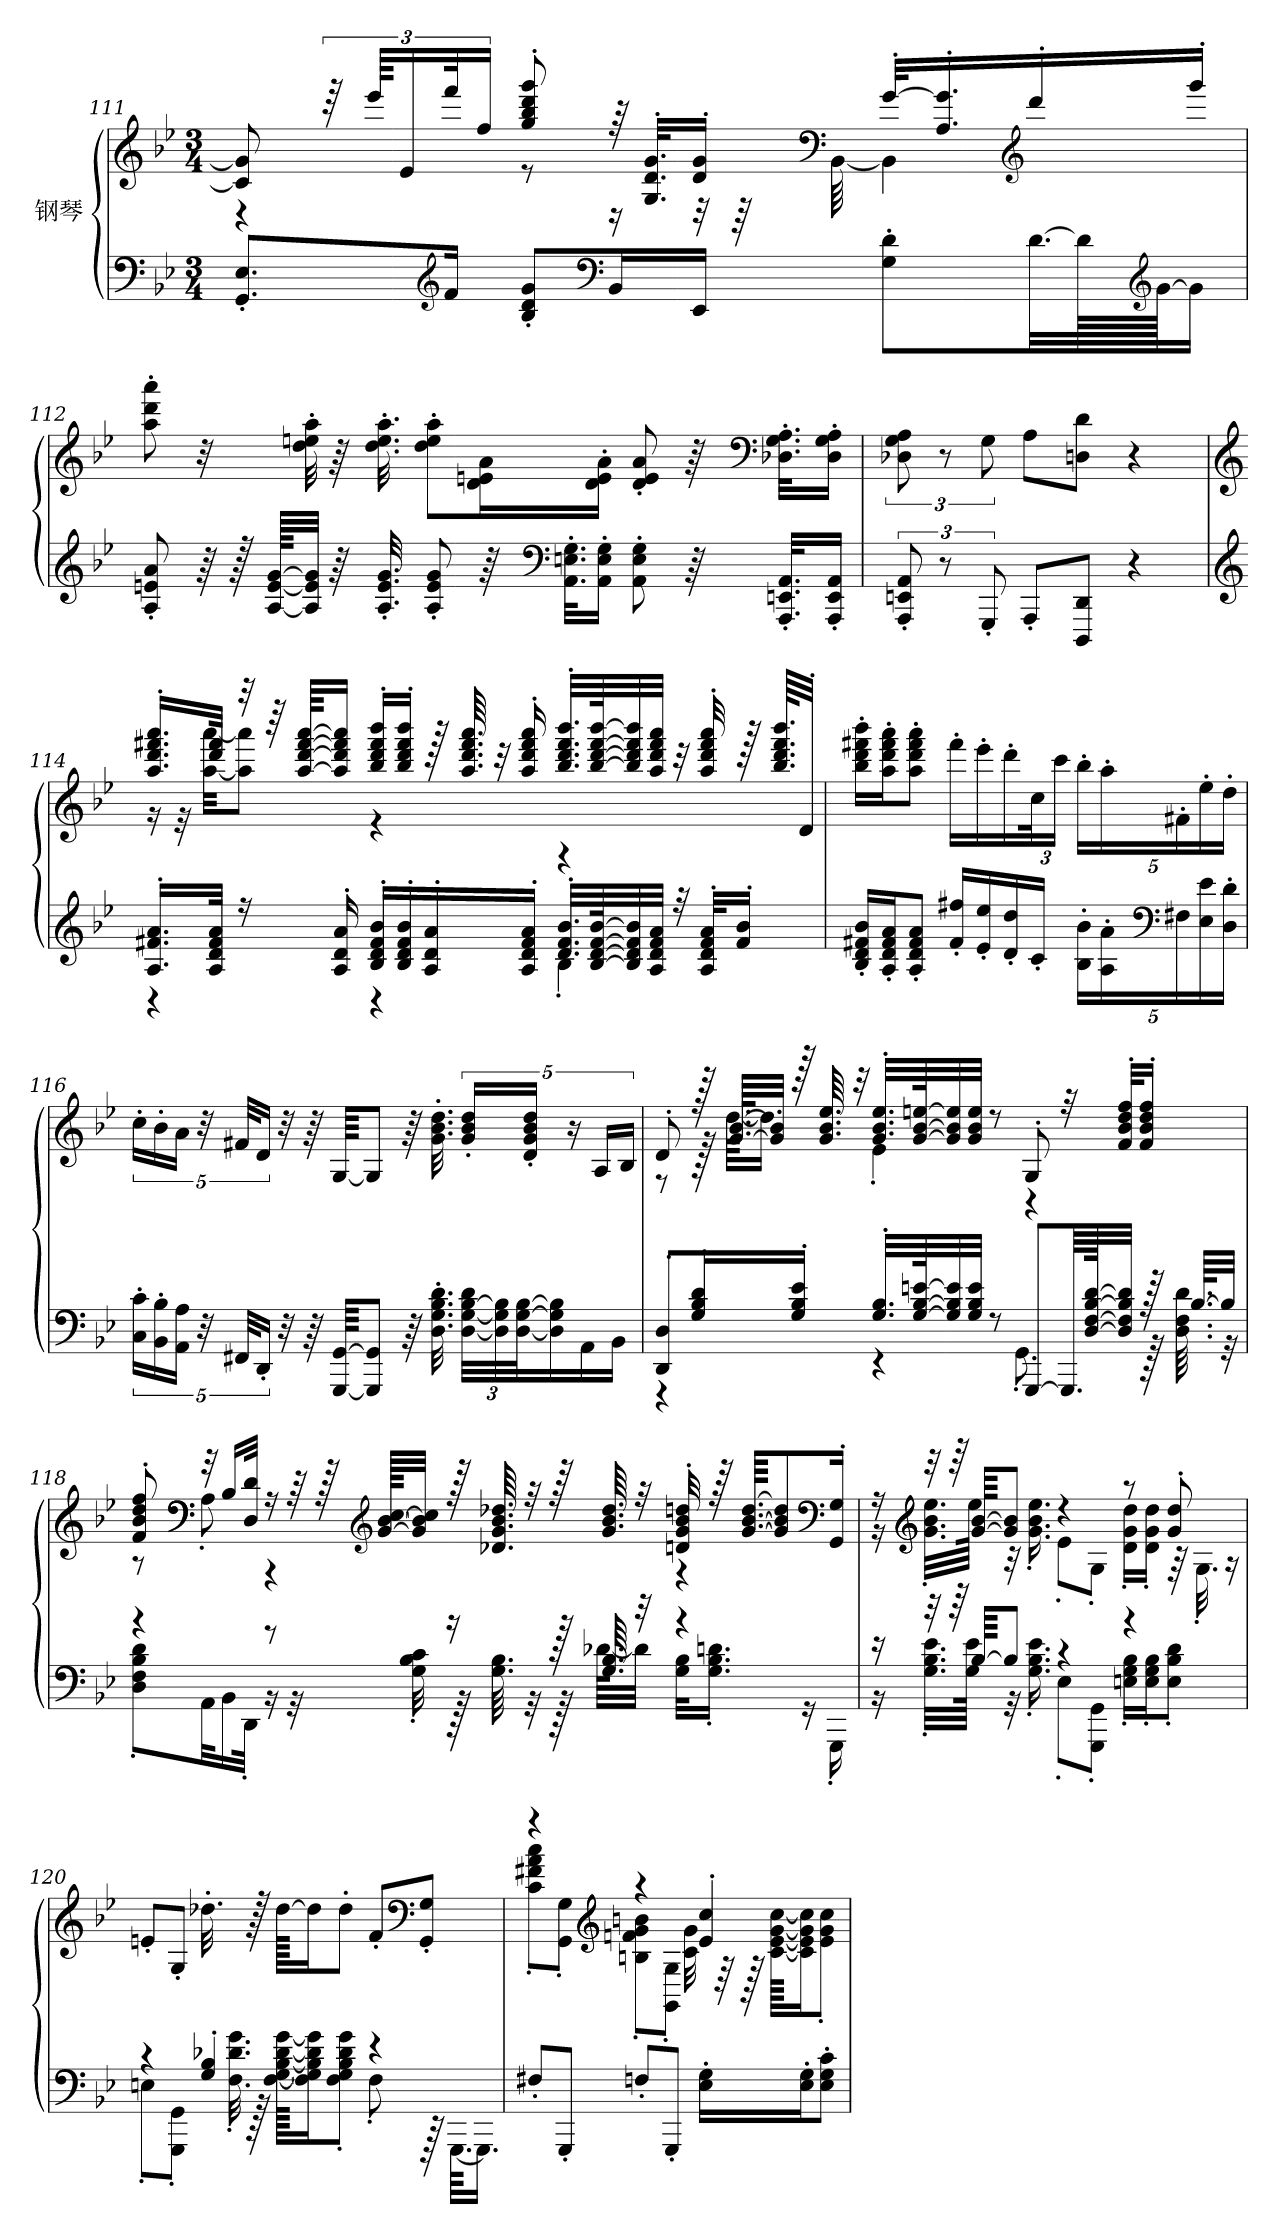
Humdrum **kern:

**kern	**kern
*part1	*part1
*staff2	*staff1
*I"钢琴	*
!!LO:LB:g=z
*clefF4	*clefG2
*k[b-e-]	*k[b-e-]
*M3/4	*M3/4
=111	=111
*	*^
8.GG/' 8.E-/'L	8c/] 8g/]	4r
.	96r	.
.	96eee-/KKLL	.
.	24e-/	.
*clefG2	*	*
*	*Xbrackettup	*
16f/Jk	48fff/K	.
.	24ff/JJ	.
8B-/' 8d/' 8g/'L	8gg/' 8bb-/' 8ddd/' 8ggg/'	8r
*clefF4	*	*
16BB-/L	64r	16r
.	32.G/' 32.d/' 32.g/'KLL	.
16EE-/JJ	16d/' 16g/'JJ	32r
.	.	64r
*	*clefF4	*
.	.	[64BB-\
8G\' 8d\'L	[32g'/KLL	4BB-\]
.	16.A/' 16.g/]'	.
*	*clefG2	*
[32.d\LL	16ddd'/	.
128d\LL]	.	.
*clefG2	*	*
[128g\JJJ	.	.
16g\JJ]	16ggg'/JJ	.
*	*v	*v
!!LO:LB:g=z
=112	=112
8A/' 8en/' 8a/'	8aa\' 8ddd\' 8aaa\'
64r	32r
128r	.
[128A/ [128e/ [128g/KKLLL	.
32A/] 32e/] 32g/]JJJ	32dd\' 32een\' 32aa\'
64r	64r
32.A/' 32.e/' 32.g/'	32.dd\' 32.ee\' 32.aa\'
8A/' 8e/' 8g/'	8dd\' 8ee\' 8aa\'L
64r	16d\ 16en\ 16a\L
*clefF4	*
32.AA\' 32.En\' 32.G\'KLL	.
16AA\' 16E\' 16G\'JJ	16d\' 16e\' 16a\'JJ
8AA\' 8E\' 8G\'	8d/' 8e/' 8a/'
64r	64r
*	*clefF4
32.AAA/' 32.EEn/' 32.AA/'KLL	32.D-X\' 32.G\' 32.A\'KLL
16AAA/' 16EE/' 16AA/'JJ	16D-\' 16G\' 16A\'JJ
=113	=113
*	*brackettup
12AAA/' 12EEn/' 12AA/'	12D-X\ 12G\ 12A\
12r	12r
12GGG'/	12G\
8AAA'/L	8A\L
8DDD/ 8DD/J	8Dn\ 8d\J
4r	4r
!!LO:LB:g=z
=114	=114
*clefG2	*clefG2
*^	*^
16.A/' 16.f#X/' 16.a/'LL	4r	16.aa/' 16.ddd/' 16.fff#X/' 16.aaa/'LL	16r
.	.	.	32r
32A/ 32d/ 32f#/ 32a/JJk	.	32ddd/ 32fff#/JJk	[32aa\ [32aaa\KKL
16r	.	32r	8aa\] 8aaa\]J
.	.	64r	.
.	.	[64aa/ [64ddd/ [64fff#/ [64aaa/KKLL	.
16A/' 16d/' 16a/'	.	16aa/] 16ddd/] 16fff#/] 16aaa/]JJ	.
16B-/' 16d/' 16f#/' 16b-/'LL	4r	16bb-/' 16ddd/' 16fff#/' 16bbb-/'LL	4r
16B-/' 16d/' 16f#/' 16b-/'	.	16bb-/' 16ddd/' 16fff#/' 16bbb-/'JJ	.
16A/' 16d/' 16a/'	.	128r	.
.	.	64.aa/ 64.ddd/ 64.fff#/ 64.aaa/	.
.	.	32r	.
16A/' 16d/' 16f#/' 16a/'JJ	.	16aa/' 16ddd/' 16fff#/' 16aaa/'	.
32.d/' 32.f#/' 32.b-/'LLL	4B-'\	32.bb-/' 32.ddd/' 32.fff#/' 32.bbb-/'LLL	4r
[64B-/ [64d/ [64f#/ [64b-/K	.	[64bb-/ [64ddd/ [64fff#/ [64bbb-/K	.
32B-/] 32d/] 32f#/] 32b-/]	.	32bb-/] 32ddd/] 32fff#/] 32bbb-/]	.
32A/ 32d/ 32f#/ 32a/JJJ	.	32aa/ 32ddd/ 32fff#/ 32aaa/JJJ	.
32r	.	32r	.
32A/' 32d/' 32f#/' 32a/'KLL	.	32aa/' 32ddd/' 32fff#/' 32aaa/'	.
16f#/' 16b-/'JJ	.	128r	.
.	.	64.bb-/ 64.ddd/ 64.fff#/ 64.bbb-/KLLL	.
.	.	32d'/JJJ	.
*v	*v	*	*
*	*v	*v
!!LO:LB:g=z
=115	=115
16B-/' 16d/' 16f#X/' 16b-/'LL	16bb-\' 16ddd\' 16fff#X\' 16bbb-\'LL
16A/' 16d/' 16f#/' 16a/'J	16aa\' 16ddd\' 16fff#\' 16aaa\'J
8A/' 8d/' 8f#/' 8a/'J	8aa\' 8ddd\' 8fff#\' 8aaa\'J
16f#/' 16ff#X/'LL	16fff#'\LL
16e-/' 16ee-/'	16eee-'\
16d/' 16dd/'	16ddd'\
*	*Xbrackettup
16c'/JJ	48cc\K
.	24ccc\JJ
*Xbrackettup	*
20B-\' 20b-\'LL	20bb-'\LL
20A\' 20a\'	20aa'\
*clefF4	*
20F#X\	20f#X'\
20E-\ 20e-\	20ee-'\
20D\' 20d\'JJ	20dd'\JJ
=116	=116
*brackettup	*brackettup
20C\' 20c\'LL	20cc'\LL
20BB-\' 20B-\'	20b-'\
20AA\ 20A\JJ	20a\JJ
40r	40r
40FF#X/KLL	40f#X/KLL
20DD'/JJ	20d/JJ
32r	32r
64r	64r
[64GGG/ [64GG/KKKL	[64G/KKKL
8GGG/] 8GG/]J	8G/J]
64r	64r
32.D\' 32.G\' 32.B-\' 32.d\'	32.g\' 32.b-\' 32.dd\'
*Xbrackettup	*
[48D\ [48G\ [48B-\ 48d\LLL	20g/' 20b-/' 20dd/'LL
48D\] 48G\] 48B-\]	.
[48D\ [48G\ [48B-\J	.
.	20d/' 20g/' 20b-/' 20dd/'JJ
16D\] 16G\] 16B-\]	.
.	20r
16AA\	.
.	20A/LL
16BB-\JJ	.
.	20B-/JJ
!!LO:LB:g=z
=117	=117
*^	*^
8DD/' 8D/'L	4r	8d'/	8r
16G/' 16B-/' 16d/'L	.	128r	128r
.	.	[64.g/ [64.b-/KLLL	[64.dd\KKLL
.	.	32g/] 32b-/]JJJ	16.dd\JJ]
16G/' 16B-/' 16e-/'JJ	.	128r	.
.	.	64.g/ 64.b-/ 64.ee-/	.
.	.	32r	.
32.G/' 32.B-/'LLL	4r	32.g/' 32.b-/' 32.ee-/'LLL	4e-'\
[64G/ [64B-/ [64en/K	.	[64g/ [64b-/ [64een/K	.
32G/] 32B-/] 32e/]	.	32g/] 32b-/] 32ee/]	.
32G/ 32B-/ 32e/JJJ	.	32g/ 32b-/ 32ee/JJJ	.
8r	.	8r	.
[8GGG/L	8.GG'\	8G'/	4r
64.GGG/LLL]	.	32r	.
[128D/ [128F/ [128B-/ [128d/JK	.	.	.
32D/] 32F/] 32B-/] 32d/]JJJ	.	32f/' 32b-/' 32dd/' 32ff/'KLL	.
128r	128r	16f/' 16b-/' 16dd/' 16ff/'JJ	.
[64.B-/KLLL	64.D\ 64.F\ 64.d\	.	.
32B-/JJJ]	32r	.	.
!!LO:PB:g=z	!!
=118	=118	=118	=118
4r	8D\' 8F\' 8B-\' 8d\'L	8f/' 8b-/' 8dd/' 8ff/'	8r
*	*	*clefF4	*
.	32AA\KL	32r	8A'\
.	16BB-\	16B-/LL	.
.	32DD'\JJk	32D/ 32d/JJk	.
8r	16r	16r	4r
.	32r	64r	.
.	.	128r	.
*	*	*clefG2	*
.	.	[128g/ [128b-/ [128cc/KKLLL	.
.	32G\' 32B-\' 32c\'	32g/] 32b-/] 32cc/]JJJ	.
16r	128r	128r	.
.	64.G\ 64.B-\	64.d-X/ 64.g/ 64.b-/ 64.dd-X/	.
.	32r	32r	.
128r	128r	128r	.
64.G/ 64.B-/	[64.d-X\KLLL	64.g/ 64.b-/ 64.dd-/	.
32r	32d-\JJJ]	32r	.
4r	32G\ 32B-\KLL	32dn/' 32g/' 32b-/' 32ddn/'	4r
.	16.G\' 16.B-\' 16.dn\'JJ	128r	.
.	.	[64.g/ [64.b-/ [64.dd/KKKL	.
.	.	8g/] 8b-/] 8dd/]	.
.	16r	.	.
*	*	*clefF4	*
.	16GGG'\	16GG/' 16G/'Jk	.
!!LO:LB:g=z	!!
=119	=119	=119	=119
16r	16r	16r	16r
*	*	*clefG2	*
32r	32.G\' 32.B-\' 32.e-\'LLL	32r	32.g\' 32.b-\' 32.ee-\'LLL
64r	.	64r	.
[64B-/KKKL	64G\ 64e-\JJJk	[64g/ [64b-/KKKL	64ee-\JJJk
8B-/J]	32r	8g/] 8b-/]J	32r
.	16.G\' 16.B-\' 16.e-\'	.	16.g\' 16.b-\' 16.ee-\'
4r	8E-'\L	4r	8e-'\L
.	8GGG\' 8GG\'J	.	8G'\J
4r	16En\' 16G\' 16B-\'LL	8r	16d\' 16g\' 16dd\'LL
.	16E\' 16G\' 16B-\'J	.	16d\' 16g\' 16dd\'JJ
.	8E\' 8B-\' 8d\'J	8g/' 8dd/'	64r
.	.	.	32.G'\
.	.	.	16r
*	*	*v	*v
=120	=120	=120
4r	8En'\L	8en'/L
.	8GGG\' 8GG\'J	8G'/J
4G/' 4B-/'	32.F\' 32.d-X\' 32.g\'	32.dd-X'\
.	128r	128r
.	[128F\ [128G\ [128B-\ [128d-\ [128g\KKKLL	[128dd-\KKKLL
.	16F\] 16G\] 16B-\] 16d-\] 16g\]J	16dd-\J]
.	8F\' 8G\' 8B-\' 8d-\' 8g\'J	8dd-'\J
4r	8F'\	8f'/L
*	*	*clefF4
.	128r	8GG/' 8G/'J
.	[64.GGG\KKLL	.
.	16.GGG\JJ]	.
*v	*v	*
!!LO:LB:g=z
=121	=121
*	*^
8F#X'/L	4r	8c\' 8f#X\' 8a\' 8cc\'L
8GGG'/J	.	8GG\' 8G\'J
*	*clefG2	*
8Fn'/L	4r	8Bn\' 8fn\' 8g\' 8bn\'L
8GGG'/J	.	8GG\' 8G\'J
16E-\' 16G\'LL	4e-/' 4cc/'	32c\ 32g\
.	.	64r
.	.	128r
.	.	[128c\ [128e-\ [128g\ [128cc\KKKLL
16E-\' 16G\'J	.	16c\] 16e-\] 16g\] 16cc\]J
8E-\' 8G\' 8c\'J	.	8e-\' 8g\' 8cc\'J
*	*v	*v
=	=
*-	*-
